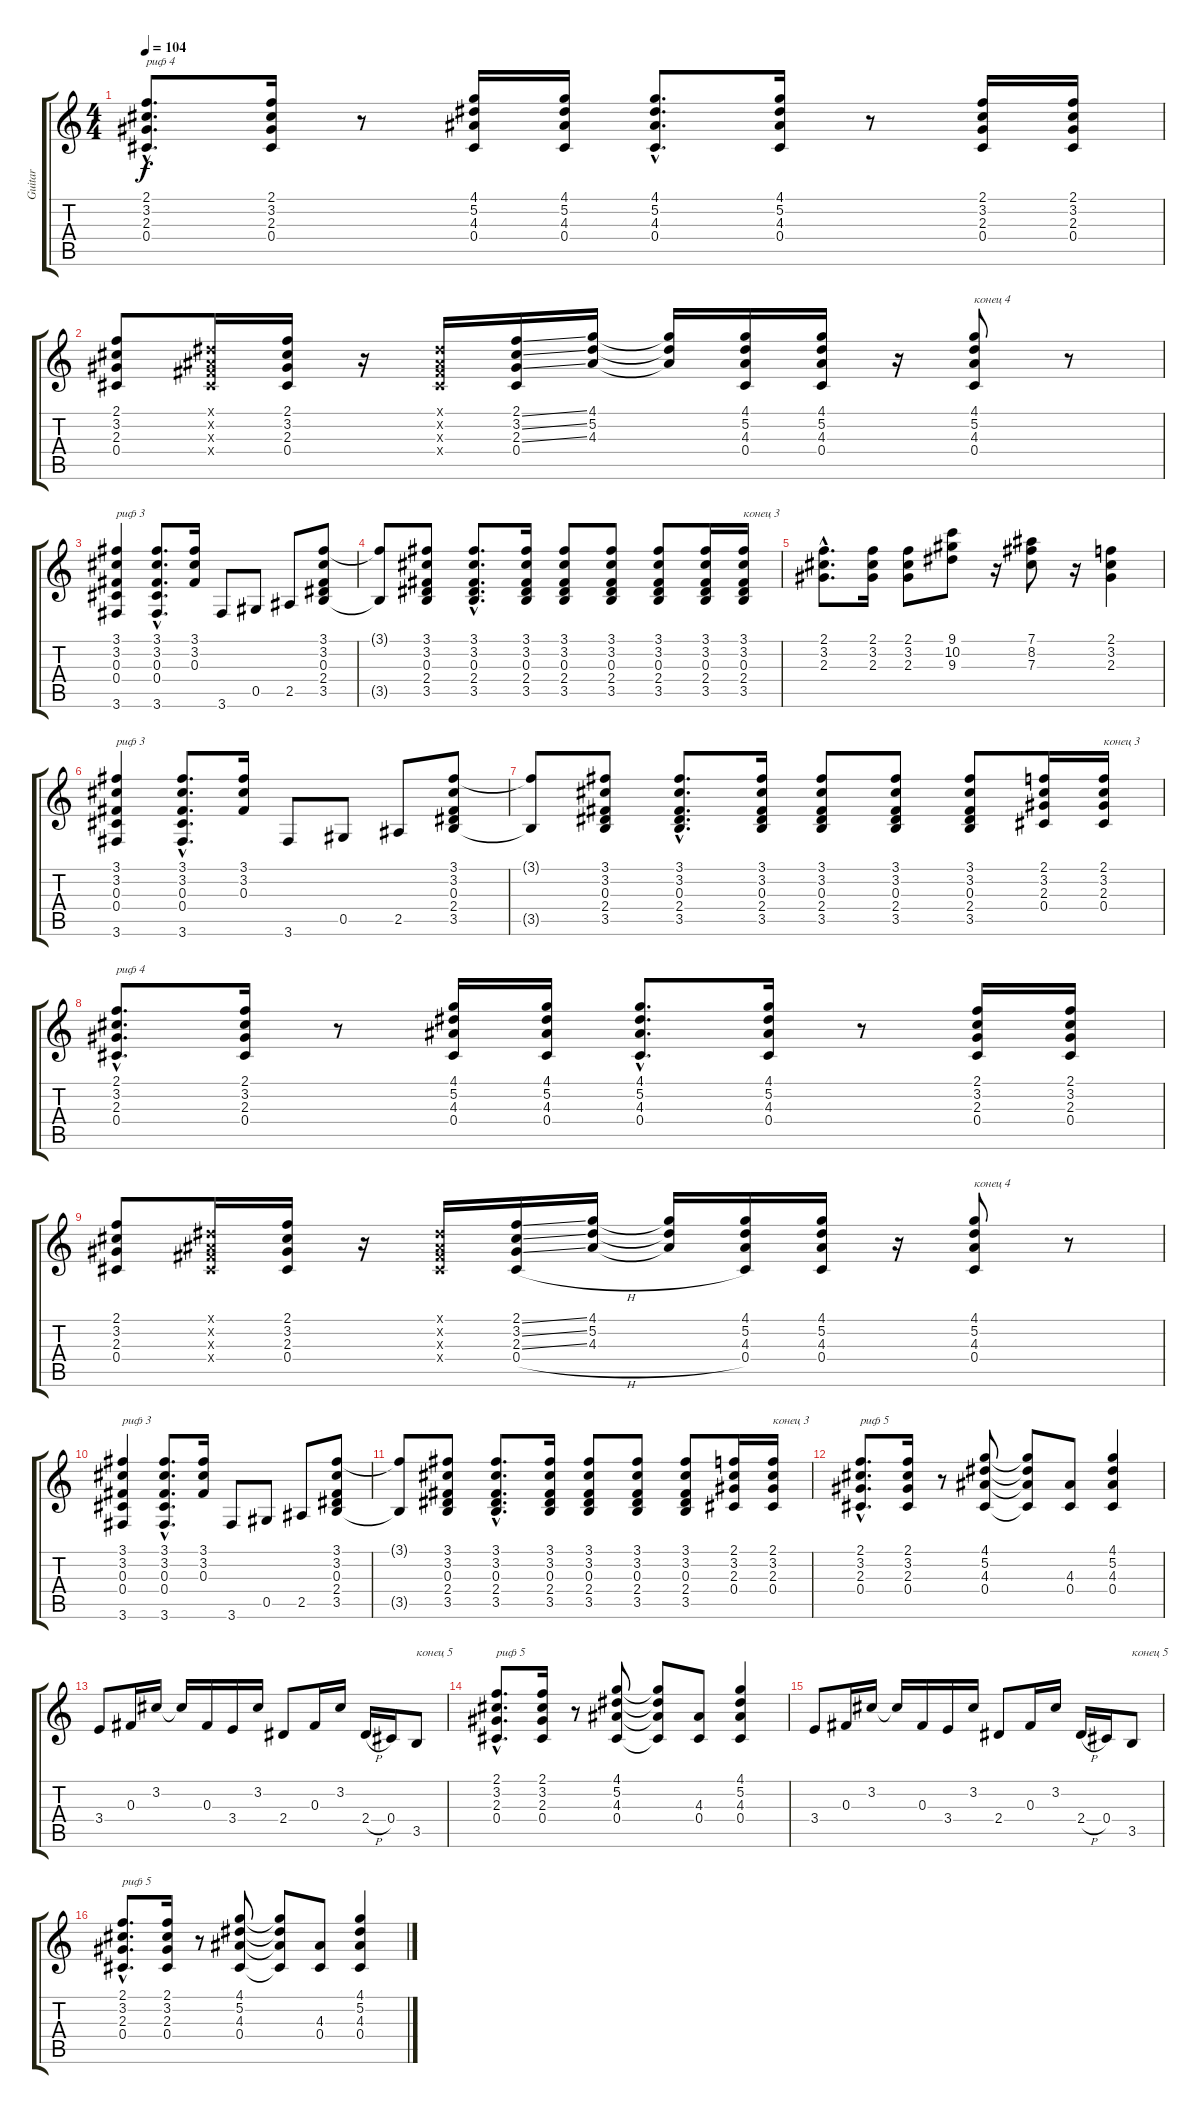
\track ("Guitar" "Guitar") {instrument acousticguitarsteel}
\staff {score tabs}
\tuning (Eb4 Bb3 Gb3 Db3 Ab2 Eb2) {hide}
\ts (4 4)
\tempo 104
\clef g2
\ks c
(2.1{hac} 3.2{hac} 2.3{hac} 0.4{hac}).8{d txt "риф 4" dy f} (2.1 3.2 2.3 0.4).16 r.8 (4.1 5.2 4.3 0.4).16 (4.1 5.2 4.3 0.4).16 (4.1{hac} 5.2{hac} 4.3{hac} 0.4{hac}).8{d} (4.1 5.2 4.3 0.4).16 r.8 (2.1 3.2 2.3 0.4).16 (2.1 3.2 2.3 0.4).16 |
(2.1 3.2 2.3 0.4).8 (0.1{x} 0.2{x} 0.3{x} 0.4{x}).16 (2.1 3.2 2.3 0.4).16 r.16 (0.1{x} 0.2{x} 0.3{x} 0.4{x}).16 (2.1{ss} 3.2{ss} 2.3{ss} 0.4).16 (4.1 5.2 4.3).16 (4.1{t} 5.2{t} 4.3{t}).16 (4.1 5.2 4.3 0.4).16 (4.1 5.2 4.3 0.4).16 r.16 (4.1 5.2 4.3 0.4).8{txt "конец 4"} r.8 |
(3.1 3.2 0.3 0.4 3.6).4{txt "риф 3"} (3.1{hac} 3.2{hac} 0.3{hac} 0.4{hac} 3.6{hac}).8{d} (3.1 3.2 0.3).16 3.6.8 0.5.8 2.5.8 (3.1 3.2 0.3 2.4 3.5).8 |
(3.1{t} 3.5{t}).8 (3.1 3.2 0.3 2.4 3.5).8 (3.1{hac} 3.2{hac} 0.3{hac} 2.4{hac} 3.5{hac}).8{d} (3.1 3.2 0.3 2.4 3.5).16 (3.1 3.2 0.3 2.4 3.5).8 (3.1 3.2 0.3 2.4 3.5).8 (3.1 3.2 0.3 2.4 3.5).8 (3.1 3.2 0.3 2.4 3.5).16 (3.1 3.2 0.3 2.4 3.5).16{txt "конец 3"} |
(2.1{hac} 3.2{hac} 2.3{hac}).8{d} (2.1 3.2 2.3).16 (2.1 3.2 2.3).8 (9.1 10.2 9.3).8 r.16 (7.1 8.2 7.3).8 r.16 (2.1 3.2 2.3).4 |
(3.1 3.2 0.3 0.4 3.6).4{txt "риф 3"} (3.1{hac} 3.2{hac} 0.3{hac} 0.4{hac} 3.6{hac}).8{d} (3.1 3.2 0.3).16 3.6.8 0.5.8 2.5.8 (3.1 3.2 0.3 2.4 3.5).8 |
(3.1{t} 3.5{t}).8 (3.1 3.2 0.3 2.4 3.5).8 (3.1{hac} 3.2{hac} 0.3{hac} 2.4{hac} 3.5{hac}).8{d} (3.1 3.2 0.3 2.4 3.5).16 (3.1 3.2 0.3 2.4 3.5).8 (3.1 3.2 0.3 2.4 3.5).8 (3.1 3.2 0.3 2.4 3.5).8 (2.1 3.2 2.3 0.4).16 (2.1 3.2 2.3 0.4).16{txt "конец 3"} |
(2.1{hac} 3.2{hac} 2.3{hac} 0.4{hac}).8{d txt "риф 4"} (2.1 3.2 2.3 0.4).16 r.8 (4.1 5.2 4.3 0.4).16 (4.1 5.2 4.3 0.4).16 (4.1{hac} 5.2{hac} 4.3{hac} 0.4{hac}).8{d} (4.1 5.2 4.3 0.4).16 r.8 (2.1 3.2 2.3 0.4).16 (2.1 3.2 2.3 0.4).16 |
(2.1 3.2 2.3 0.4).8 (0.1{x} 0.2{x} 0.3{x} 0.4{x}).16 (2.1 3.2 2.3 0.4).16 r.16 (0.1{x} 0.2{x} 0.3{x} 0.4{x}).16 (2.1{ss} 3.2{ss} 2.3{ss} 0.4{h}).16 (4.1 5.2 4.3).16 (4.1{t} 5.2{t} 4.3{t}).16 (4.1 5.2 4.3 0.4).16 (4.1 5.2 4.3 0.4).16 r.16 (4.1 5.2 4.3 0.4).8{txt "конец 4"} r.8 |
(3.1 3.2 0.3 0.4 3.6).4{txt "риф 3"} (3.1{hac} 3.2{hac} 0.3{hac} 0.4{hac} 3.6{hac}).8{d} (3.1 3.2 0.3).16 3.6.8 0.5.8 2.5.8 (3.1 3.2 0.3 2.4 3.5).8 |
(3.1{t} 3.5{t}).8 (3.1 3.2 0.3 2.4 3.5).8 (3.1{hac} 3.2{hac} 0.3{hac} 2.4{hac} 3.5{hac}).8{d} (3.1 3.2 0.3 2.4 3.5).16 (3.1 3.2 0.3 2.4 3.5).8 (3.1 3.2 0.3 2.4 3.5).8 (3.1 3.2 0.3 2.4 3.5).8 (2.1 3.2 2.3 0.4).16 (2.1 3.2 2.3 0.4).16{txt "конец 3"} |
(2.1{hac} 3.2{hac} 2.3{hac} 0.4{hac}).8{d txt "риф 5"} (2.1 3.2 2.3 0.4).16 r.8 (4.1 5.2 4.3 0.4).8 (4.1{t} 5.2{t} 4.3{t} 0.4{t}).8 (4.3 0.4).8 (4.1 5.2 4.3 0.4).4 |
3.4.8 0.3.16 3.2.16 3.2{t}.16 0.3.16 3.4.16 3.2.16 2.4.8 0.3.16 3.2.16 2.4{h}.16 0.4.16 3.5.8{txt "конец 5"} |
(2.1{hac} 3.2{hac} 2.3{hac} 0.4{hac}).8{d txt "риф 5"} (2.1 3.2 2.3 0.4).16 r.8 (4.1 5.2 4.3 0.4).8 (4.1{t} 5.2{t} 4.3{t} 0.4{t}).8 (4.3 0.4).8 (4.1 5.2 4.3 0.4).4 |
3.4.8 0.3.16 3.2.16 3.2{t}.16 0.3.16 3.4.16 3.2.16 2.4.8 0.3.16 3.2.16 2.4{h}.16 0.4.16 3.5.8{txt "конец 5"} |
(2.1{hac} 3.2{hac} 2.3{hac} 0.4{hac}).8{d txt "риф 5"} (2.1 3.2 2.3 0.4).16 r.8 (4.1 5.2 4.3 0.4).8 (4.1{t} 5.2{t} 4.3{t} 0.4{t}).8 (4.3 0.4).8 (4.1 5.2 4.3 0.4).4
